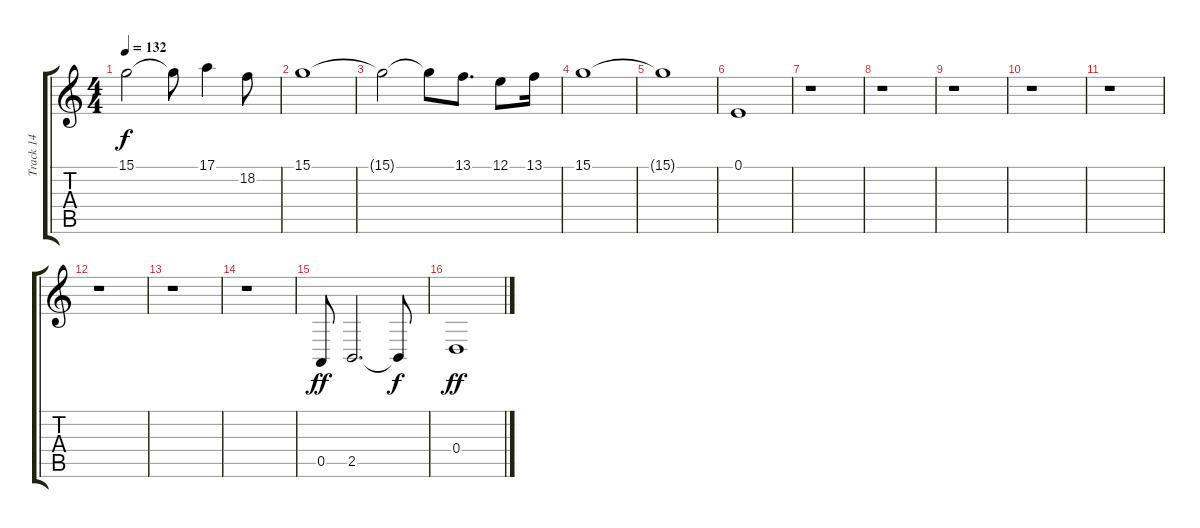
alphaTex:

\track ("Track 14" "Track 14") {instrument harpsichord}
\staff {score tabs}
\tuning (E4 B3 G3 D3 A2 E2) {hide}
\ts (4 4)
\tempo 132
\clef g2
\ks c
15.1.2{dy f} 15.1{t}.8 17.1.4 18.2.8 |
15.1.1 |
15.1{t}.2 15.1{t}.8 13.1.8{d} 12.1.8 13.1.16 |
15.1.1 |
15.1{t}.1 |
0.1.1 |
r.1 |
r.1 |
r.1 |
r.1 |
r.1 |
r.1 |
r.1 |
r.1 |
0.5.8{dy ff volume 11 instrument acousticgrandpiano} 2.5.2{d} 2.5{t}.8{dy f} |
0.4.1{dy ff}
